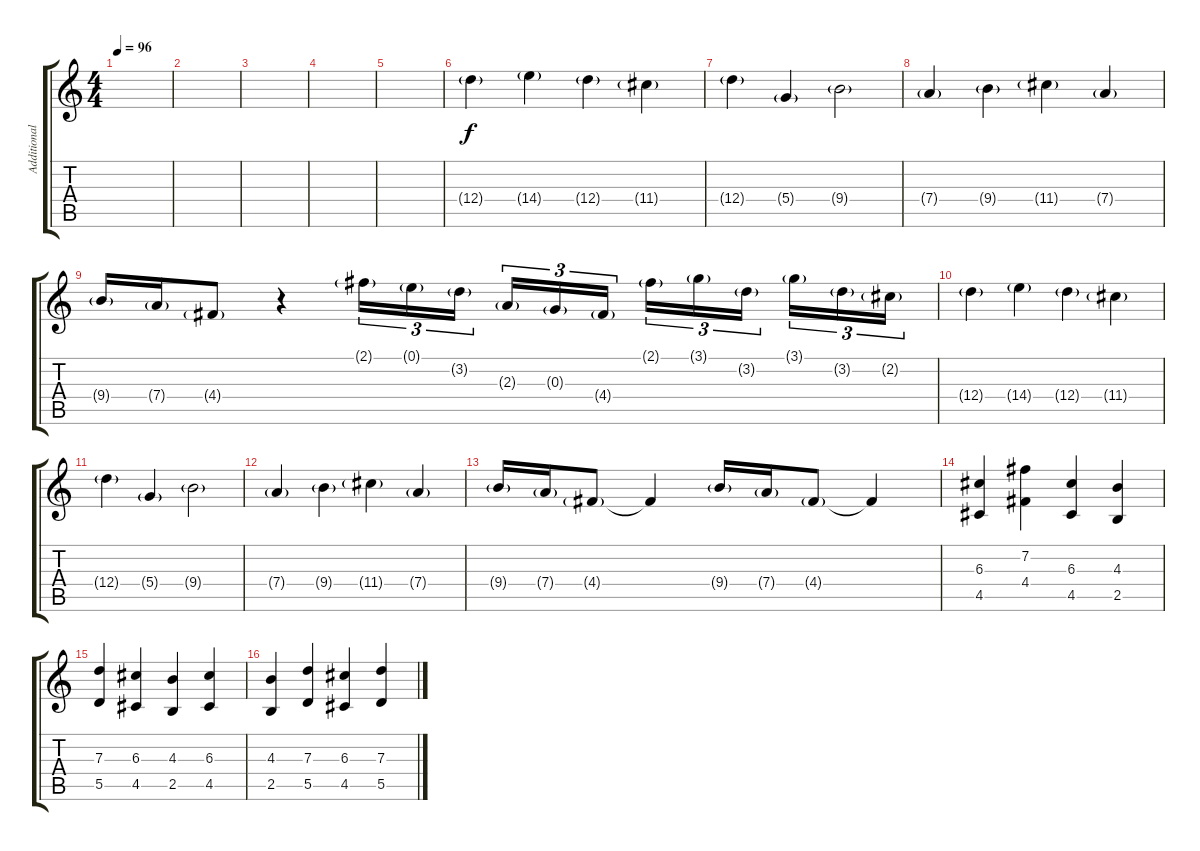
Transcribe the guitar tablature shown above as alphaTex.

\track ("Additional Guitar" "Additional") {instrument distortionguitar}
\staff {score tabs}
\tuning (E4 B3 G3 D3 A2 E2) {hide}
\ts (4 4)
\tempo 96
\clef g2
\ks c
|
|
|
|
|
12.4{g}.4 14.4{g}.4 12.4{g}.4 11.4{g}.4 |
12.4{g}.4 5.4{g}.4 9.4{g}.2 |
7.4{g}.4 9.4{g}.4 11.4{g}.4 7.4{g}.4 |
9.4{g}.16 7.4{g}.16 4.4{g}.8 r.4 2.1{g}.16{tu (3 2)} 0.1{g}.16{tu (3 2)} 3.2{g}.16{tu (3 2) beam splitsecondary} 2.3{g}.16{tu (3 2)} 0.3{g}.16{tu (3 2)} 4.4{g}.16{tu (3 2)} 2.1{g}.16{tu (3 2)} 3.1{g}.16{tu (3 2)} 3.2{g}.16{tu (3 2) beam splitsecondary} 3.1{g}.16{tu (3 2)} 3.2{g}.16{tu (3 2)} 2.2{g}.16{tu (3 2)} |
12.4{g}.4 14.4{g}.4 12.4{g}.4 11.4{g}.4 |
12.4{g}.4 5.4{g}.4 9.4{g}.2 |
7.4{g}.4 9.4{g}.4 11.4{g}.4 7.4{g}.4 |
9.4{g}.16 7.4{g}.16 4.4{g}.8 4.4{t}.4 9.4{g}.16 7.4{g}.16 4.4{g}.8 4.4{t}.4 |
(6.3 4.5).4 (7.2 4.4).4 (6.3 4.5).4 (4.3 2.5).4 |
(7.3 5.5).4 (6.3 4.5).4 (4.3 2.5).4 (6.3 4.5).4 |
(4.3 2.5).4 (7.3 5.5).4 (6.3 4.5).4 (7.3 5.5).4
